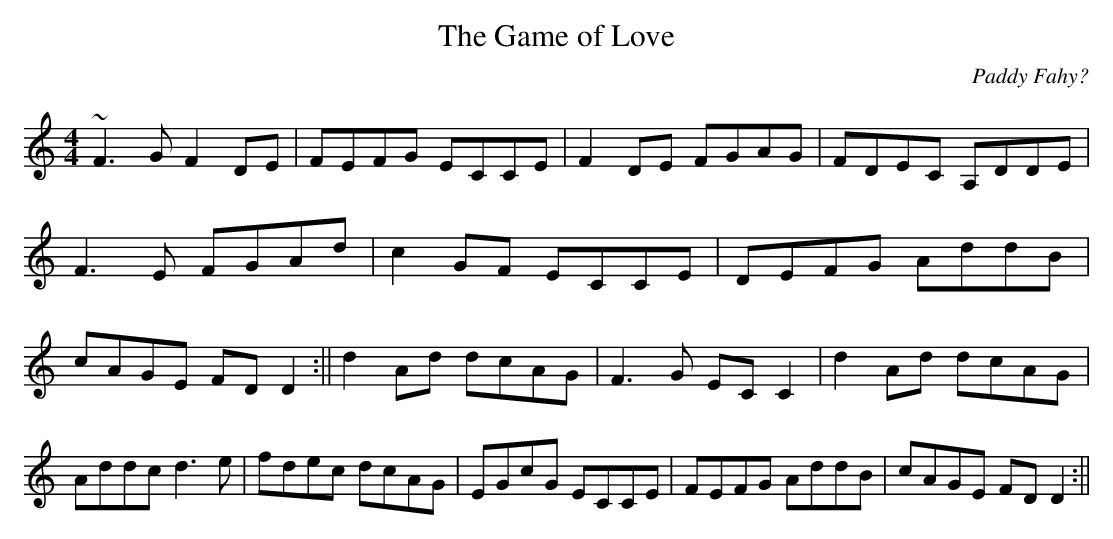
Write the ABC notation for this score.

X:1
T:The Game of Love
C:Paddy Fahy?
M:4/4
L:1/8
K:C
~F3G F2DE|FEFG ECCE|F2DE FGAG|FDEC A,DDE|\
F3E FGAd|c2GF ECCE|DEFG AddB|cAGE FDD2:||\
d2Ad dcAG|F3G ECC2|d2Ad dcAG|Addc d3e|\
fdec dcAG|EGcG ECCE|FEFG AddB|cAGE FDD2:||
